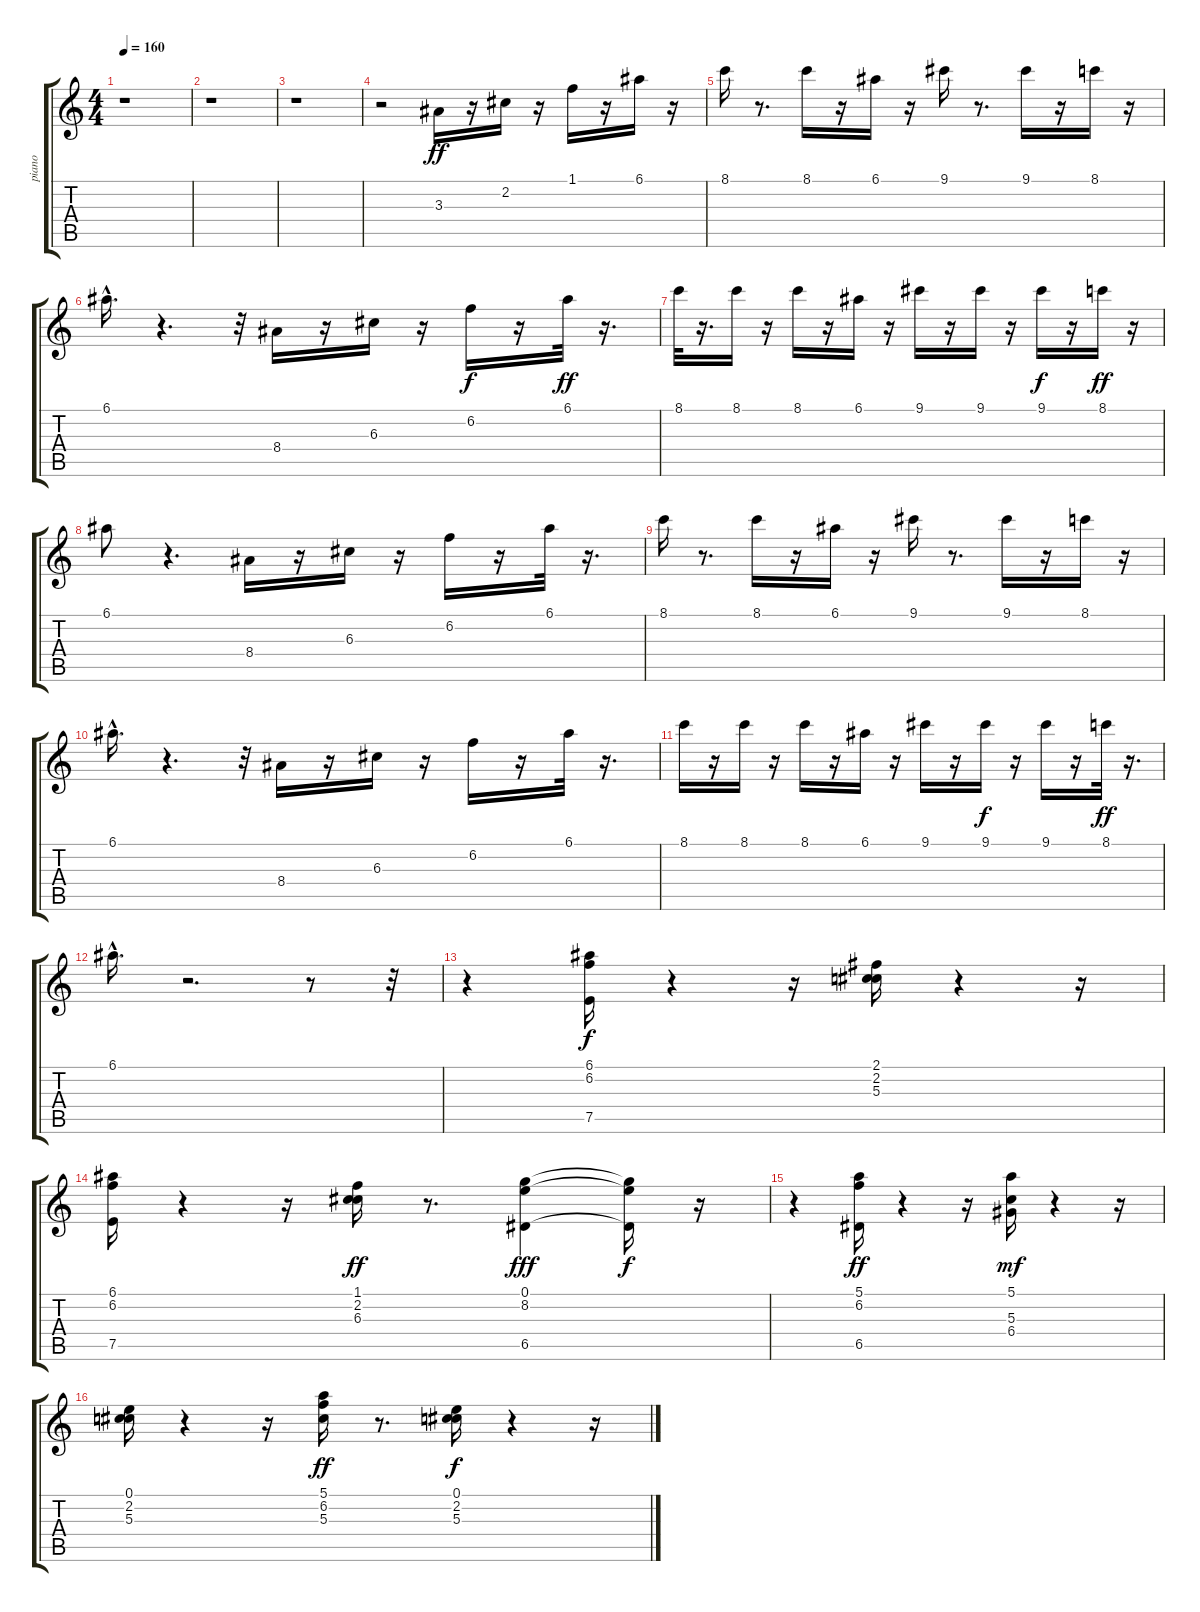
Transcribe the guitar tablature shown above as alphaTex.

\track ("piano" "piano") {instrument acousticguitarnylon}
\staff {score tabs}
\tuning (E4 B3 G3 D3 A2 E2) {hide}
\ts (4 4)
\tempo 160
\clef g2
\ks c
r.1{dy ff} |
r.1 |
r.1 |
r.2 3.3.16 r.16 2.2.16 r.16 1.1.16 r.16 6.1.16 r.16 |
8.1.16 r.8{d} 8.1.16 r.16 6.1.16 r.16 9.1.16 r.8{d} 9.1.16 r.16 8.1.16 r.16 |
6.1{hac}.16{d} r.4{d} r.32 8.4.16 r.16 6.3.16 r.16 6.2.16{dy f} r.16 6.1.32{dy ff} r.16{d} |
8.1.32 r.16{d} 8.1.16 r.16 8.1.16 r.16 6.1.16 r.16 9.1.16 r.16 9.1.16 r.16 9.1.16{dy f} r.16 8.1.16{dy ff} r.16 |
6.1.8 r.4{d} 8.4.16 r.16 6.3.16 r.16 6.2.16 r.16 6.1.32 r.16{d} |
8.1.16 r.8{d} 8.1.16 r.16 6.1.16 r.16 9.1.16 r.8{d} 9.1.16 r.16 8.1.16 r.16 |
6.1{hac}.16{d} r.4{d} r.32 8.4.16 r.16 6.3.16 r.16 6.2.16 r.16 6.1.32 r.16{d} |
8.1.16 r.16 8.1.16 r.16 8.1.16 r.16 6.1.16 r.16 9.1.16 r.16 9.1.16{dy f} r.16 9.1.16 r.16 8.1.32{dy ff} r.16{d} |
6.1{hac}.16{d} r.2{d} r.8 r.32 |
r.4 (6.1 6.2 7.5).16{dy f} r.4 r.16 (2.1 2.2 5.3).16 r.4 r.16 |
(6.1 6.2 7.5).16 r.4 r.16 (1.1 2.2 6.3).16{dy ff} r.8{d} (0.1 8.2 6.5).4{dy fff} (0.1{t} 8.2{t} 6.5{t}).16{dy f} r.16 |
r.4 (5.1 6.2 6.5).16{dy ff} r.4 r.16 (5.1 5.3 6.4).16{dy mf} r.4 r.16 |
(0.1 2.2 5.3).16 r.4 r.16 (5.1 6.2 5.3).16{dy ff} r.8{d} (0.1 2.2 5.3).16{dy f} r.4 r.16
